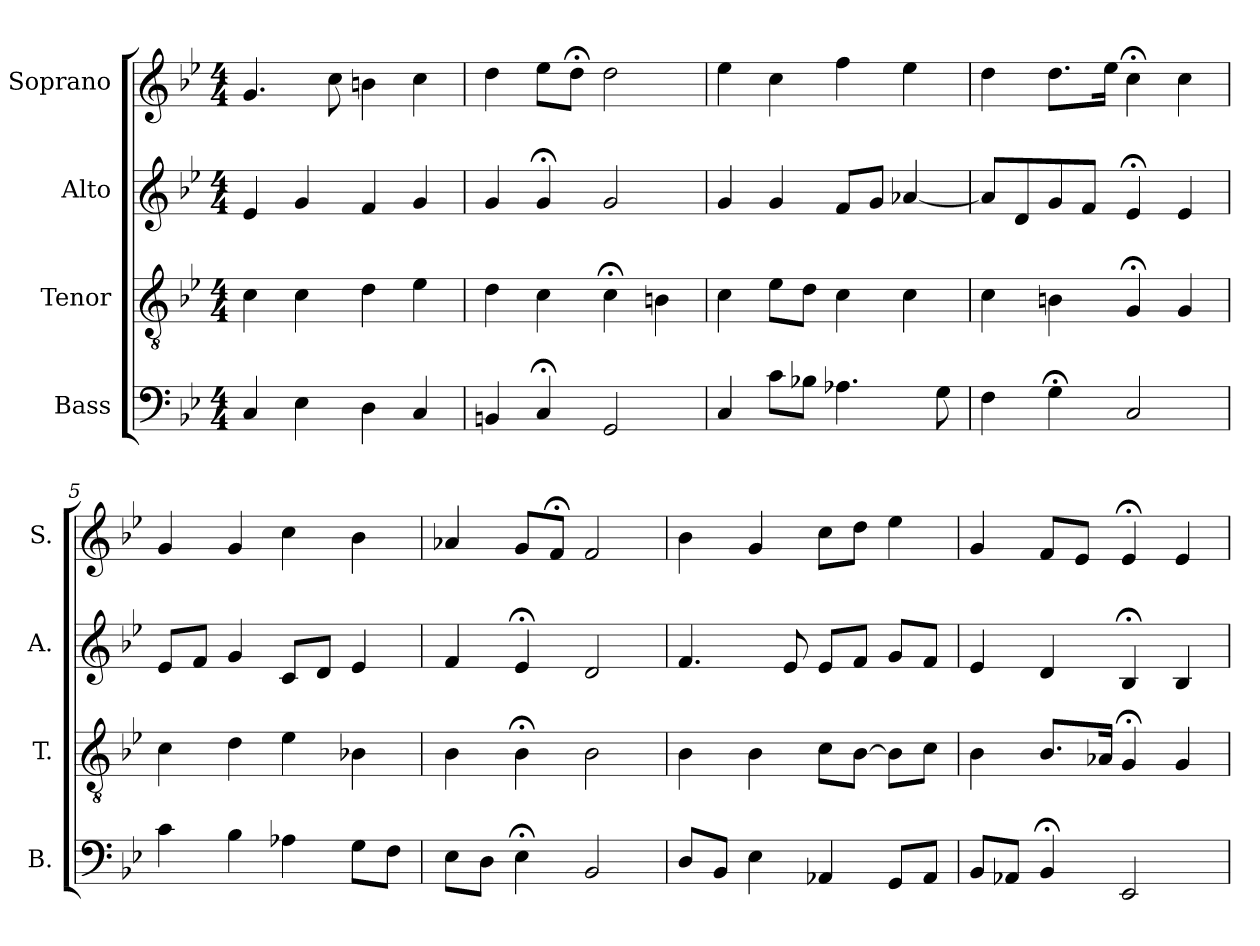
**kern	**kern	**kern	**kern
*part4	*part3	*part2	*part1
*staff4	*staff3	*staff2	*staff1
*I"Bass	*I"Tenor	*I"Alto	*I"Soprano
*I'B.	*I'T.	*I'A.	*I'S.
*clefF4	*clefGv2	*clefG2	*clefG2
*	*ITrd7c12	*	*
*k[b-e-]	*k[b-e-]	*k[b-e-]	*k[b-e-]
*B-:	*B-:	*B-:	*B-:
*M4/4	*M4/4	*M4/4	*M4/4
=1	=1	=1	=1
4C/	4C\	4e-/	4.g/
4E-\	4C\	4g/	.
.	.	.	8cc\
4D\	4D\	4f/	4bn\
4C/	4E-\	4g/	4cc\
=2	=2	=2	=2
4BBn/	4D\	4g/	4dd\
4C;</	4C\	4g;</	8ee-\L
.	.	.	8dd;<\J
2GG/	4C;<\	2g/	2dd\
.	4BBn\	.	.
=3	=3	=3	=3
4C/	4C\	4g/	4ee-\
8c\L	8E-\L	4g/	4cc\
8B-X\J	8D\J	.	.
4.A-X\	4C\	8f/L	4ff\
.	.	8g/J	.
.	4C\	[4a-X/	4ee-\
8G\	.	.	.
=4	=4	=4	=4
4F\	4C\	8a-/L]	4dd\
.	.	8d/	.
4G;<\	4BBn\	8g/	8.dd\L
.	.	8f/J	.
.	.	.	16ee-\Jk
2C/	4GG;</	4e-;</	4cc;<\
.	4GG/	4e-/	4cc\
!!LO:LB:g=z
=5	=5	=5	=5
4c\	4C\	8e-/L	4g/
.	.	8f/J	.
4B-\	4D\	4g/	4g/
4A-X\	4E-\	8c/L	4cc\
.	.	8d/J	.
8G\L	4BB-X\	4e-/	4b-\
8F\J	.	.	.
=6	=6	=6	=6
8E-\L	4BB-\	4f/	4a-X/
8D\J	.	.	.
4E-;<\	4BB-;<\	4e-;</	8g/L
.	.	.	8f;</J
2BB-/	2BB-\	2d/	2f/
=7	=7	=7	=7
8D/L	4BB-\	4.f/	4b-\
8BB-/J	.	.	.
4E-\	4BB-\	.	4g/
.	.	8e-/	.
4AA-X/	8C\L	8e-/L	8cc\L
.	[8BB-\J	8f/J	8dd\J
8GG/L	8BB-\L]	8g/L	4ee-\
8AA-/J	8C\J	8f/J	.
=8	=8	=8	=8
8BB-/L	4BB-\	4e-/	4g/
8AA-X/J	.	.	.
4BB-;</	8.BB-/L	4d/	8f/L
.	.	.	8e-/J
.	16AA-X/Jk	.	.
2EE-/	4GG;</	4B-;</	4e-;</
.	4GG/	4B-/	4e-/
=	=	=	=
*-	*-	*-	*-
